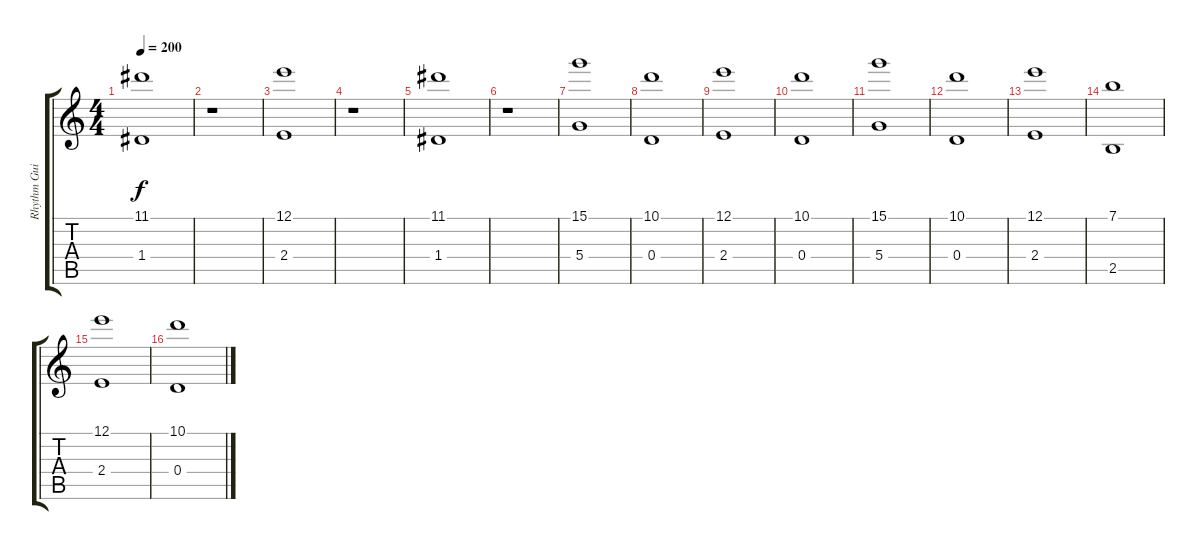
\track ("Rhythm Guitar 2" "Rhythm Gui") {instrument overdrivenguitar}
\staff {score tabs}
\tuning (E4 B3 G3 D3 A2 E2) {hide}
\ts (4 4)
\tempo 200
\clef g2
\ks c
(11.1 1.4).1{dy f} |
r.1 |
(12.1 2.4).1 |
r.1 |
(11.1 1.4).1 |
r.1 |
(15.1 5.4).1 |
(10.1 0.4).1 |
(12.1 2.4).1 |
(10.1 0.4).1 |
(15.1 5.4).1 |
(10.1 0.4).1 |
(12.1 2.4).1 |
(7.1 2.5).1 |
(12.1 2.4).1 |
(10.1 0.4).1
